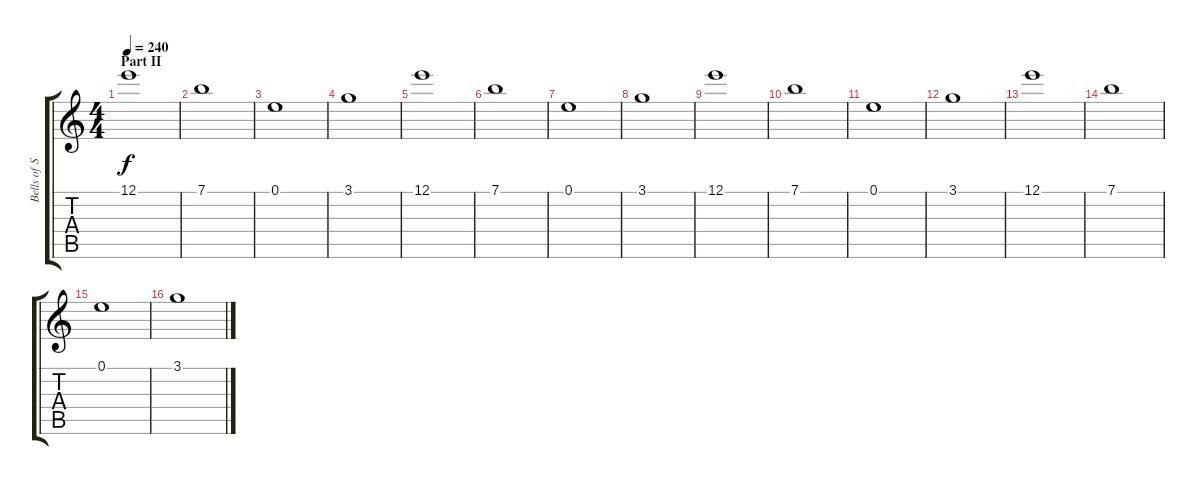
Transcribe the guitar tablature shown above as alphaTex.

\track ("Bells of Sorrow" "Bells of S") {instrument overdrivenguitar}
\staff {score tabs}
\tuning (E4 B3 G3 D3 A2 E2) {hide}
\ts (4 4)
\section ("" "Part II")
\tempo 240
\clef g2
\ks c
12.1.1{dy f volume 13 instrument tubularbells} |
7.1.1 |
0.1.1 |
3.1.1 |
12.1.1 |
7.1.1 |
0.1.1 |
3.1.1 |
12.1.1 |
7.1.1 |
0.1.1 |
3.1.1 |
12.1.1 |
7.1.1 |
0.1.1 |
3.1.1
